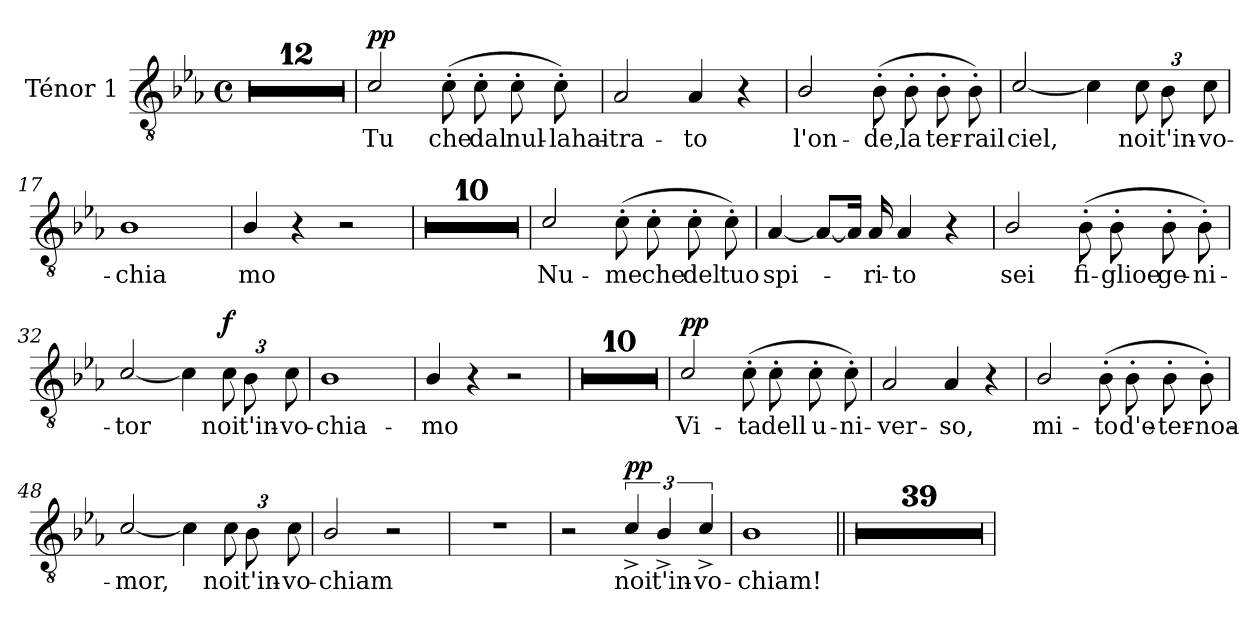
**kern	**text	**dynam
*part1	*part1	*part1
*staff1	*staff1	*staff1
*I"Ténor 1	*	*
*I'T1	*	*
*clefGv2	*	*
*k[b-e-a-]	*	*
*M4/4	*	*
*met(c)	*	*
=1	=1	=1
1r	.	.
=2	=2	=2
1r	.	.
=3	=3	=3
1r	.	.
=4	=4	=4
1r	.	.
!!LO:LB:g=z
=5	=5	=5
1r	.	.
=6	=6	=6
1r	.	.
=7	=7	=7
1r	.	.
=8	=8	=8
1r	.	.
!!LO:LB:g=z
=9	=9	=9
1r	.	.
=10	=10	=10
1r	.	.
=11	=11	=11
1r	.	.
=12	=12	=12
1r	.	.
!!LO:PB:g=z
=13	=13	=13
!	!LO:LY:b:color=#0055FF	!LO:DY:a
2c/	Tu	pp
!	!LO:LY:b:color=#0055FF	!
(>8c'\	che	.
!	!LO:LY:b:color=#0055FF	!
8c'\	dal	.
!	!LO:LY:b:color=#0055FF	!
8c'\	nul-	.
!	!LO:LY:b:color=#0055FF	!
8c'\)	-lahai-	.
=14	=14	=14
!	!LO:LY:b:color=#0055FF	!
2A-/	-tra-	.
!	!LO:LY:b:color=#0055FF	!
4A-/	-to	.
4r	.	.
=15	=15	=15
!	!LO:LY:b:color=#0055FF	!
2B-/	l'on-	.
!	!LO:LY:b:color=#0055FF	!
(>8B-'\	-de,	.
!	!LO:LY:b:color=#0055FF	!
8B-'\	la	.
!	!LO:LY:b:color=#0055FF	!
8B-'\	ter-	.
!	!LO:LY:b:color=#0055FF	!
8B-'\)	-rail	.
=16	=16	=16
!	!LO:LY:b:color=#0055FF	!
[2c/	ciel,	.
4c\]	.	.
*Xbrackettup	*	*
!	!LO:LY:b:color=#0055FF	!
12c\	noi	.
!	!LO:LY:b:color=#0055FF	!
12B-\	t'in-	.
!	!LO:LY:b:color=#0055FF	!
12c\	-vo-	.
=17	=17	=17
!	!LO:LY:b:color=#0055FF	!
1B-	-chia	.
!!LO:LB:g=z
=18	=18	=18
!	!LO:LY:b:color=#0055FF	!
4B-/	mo	.
4r	.	.
2r	.	.
=19	=19	=19
1r	.	.
=20	=20	=20
1r	.	.
=21	=21	=21
1r	.	.
!!LO:PB:g=z
=22	=22	=22
1r	.	.
=23	=23	=23
1r	.	.
=24	=24	=24
1r	.	.
!!LO:LB:g=z
=25	=25	=25
1r	.	.
=26	=26	=26
1r	.	.
=27	=27	=27
1r	.	.
=28	=28	=28
1r	.	.
!!LO:LB:g=z
=29	=29	=29
!	!LO:LY:b:color=#0055FF	!
2c/	Nu-	.
!	!LO:LY:b:color=#0055FF	!
(>8c'\	-me	.
!	!LO:LY:b:color=#0055FF	!
8c'\	che	.
!	!LO:LY:b:color=#0055FF	!
8c'\	del	.
!	!LO:LY:b:color=#0055FF	!
8c'\)	tuo	.
=30	=30	=30
!	!LO:LY:b:color=#0055FF	!
[4A-/	spi-	.
8A-/L_	.	.
16A-/Jk]	.	.
!	!LO:LY:b:color=#0055FF	!
16A-/	-ri-	.
!	!LO:LY:b:color=#0055FF	!
4A-/	-to	.
4r	.	.
=31	=31	=31
!	!LO:LY:b:color=#0055FF	!
2B-/	sei	.
!	!LO:LY:b:color=#0055FF	!
(>8B-'\	fi-	.
!	!LO:LY:b:color=#0055FF	!
8B-'\	-glioe	.
!	!LO:LY:b:color=#0055FF	!
8B-'\	ge-	.
!	!LO:LY:b:color=#0055FF	!
8B-'\)	-ni-	.
=32	=32	=32
!	!LO:LY:b:color=#0055FF	!
[2c/	-tor	.
4c\]	.	.
!	!LO:LY:b:color=#0055FF	!LO:DY:a
12c\	noi	f
!	!LO:LY:b:color=#0055FF	!
12B-\	t'in-	.
!	!LO:LY:b:color=#0055FF	!
12c\	-vo-	.
=33	=33	=33
!	!LO:LY:b:color=#0055FF	!
1B-	-chia-	.
!!LO:PB:g=z
=34	=34	=34
!	!LO:LY:b:color=#0055FF	!
4B-/	-mo	.
4r	.	.
2r	.	.
=35	=35	=35
1r	.	.
=36	=36	=36
1r	.	.
=37	=37	=37
1r	.	.
!!LO:LB:g=z
=38	=38	=38
1r	.	.
=39	=39	=39
1r	.	.
=40	=40	=40
1r	.	.
!!LO:LB:g=z
=41	=41	=41
1r	.	.
=42	=42	=42
1r	.	.
=43	=43	=43
1r	.	.
=44	=44	=44
1r	.	.
!!LO:PB:g=z
=45	=45	=45
!	!LO:LY:b:color=#0055FF	!LO:DY:a
2c/	Vi-	pp
!	!LO:LY:b:color=#0055FF	!
(>8c'\	-ta	.
!	!LO:LY:b:color=#0055FF	!
8c'\	dell	.
!	!LO:LY:b:color=#0055FF	!
8c'\	u-	.
!	!LO:LY:b:color=#0055FF	!
8c'\)	-ni-	.
=46	=46	=46
!	!LO:LY:b:color=#0055FF	!
2A-/	-ver-	.
!	!LO:LY:b:color=#0055FF	!
4A-/	-so,	.
4r	.	.
=47	=47	=47
!	!LO:LY:b:color=#0055FF	!
2B-/	mi-	.
!	!LO:LY:b:color=#0055FF	!
(>8B-'\	-to	.
!	!LO:LY:b:color=#0055FF	!
8B-'\	d'e-	.
!	!LO:LY:b:color=#0055FF	!
8B-'\	-ter-	.
!	!LO:LY:b:color=#0055FF	!
8B-'\)	-noa-	.
=48	=48	=48
!	!LO:LY:b:color=#0055FF	!
[2c/	-mor,	.
4c\]	.	.
!	!LO:LY:b:color=#0055FF	!
12c\	noi	.
!	!LO:LY:b:color=#0055FF	!
12B-\	t'in-	.
!	!LO:LY:b:color=#0055FF	!
12c\	-vo-	.
!!LO:LB:g=z
=49	=49	=49
!	!LO:LY:b:color=#0055FF	!
2B-/	-chiam	.
2r	.	.
=50	=50	=50
1r	.	.
=51	=51	=51
2r	.	.
*brackettup	*	*
!	!LO:LY:b:color=#0055FF	!LO:DY:a
6c^/	noi	pp
!	!LO:LY:b:color=#0055FF	!
6B-^/	t'in-	.
!	!LO:LY:b:color=#0055FF	!
6c^/	-vo-	.
=52	=52	=52
!	!LO:LY:b:color=#0055FF	!
1B-	-chiam!	.
!!LO:PB:g=z
=53||	=53||	=53||
1r	.	.
=54	=54	=54
1r	.	.
=55	=55	=55
1r	.	.
=56	=56	=56
1r	.	.
!!LO:LB:g=z
=57	=57	=57
1r	.	.
=58	=58	=58
1r	.	.
=59	=59	=59
1r	.	.
=60	=60	=60
1r	.	.
!!LO:LB:g=z
=61	=61	=61
1r	.	.
=62	=62	=62
1r	.	.
=63	=63	=63
1r	.	.
!!LO:LB:g=z
=64	=64	=64
1r	.	.
=65	=65	=65
1r	.	.
=66	=66	=66
1r	.	.
=67	=67	=67
1r	.	.
!!LO:LB:g=z
=68	=68	=68
1r	.	.
=69	=69	=69
1r	.	.
=70	=70	=70
1r	.	.
=71	=71	=71
1r	.	.
=72	=72	=72
1r	.	.
!!LO:PB:g=z
=73	=73	=73
1r	.	.
=74	=74	=74
1r	.	.
=75	=75	=75
1r	.	.
=76	=76	=76
1r	.	.
!!LO:LB:g=z
=77	=77	=77
1r	.	.
=78	=78	=78
1r	.	.
=79	=79	=79
1r	.	.
!!LO:LB:g=z
=80	=80	=80
1r	.	.
=81	=81	=81
1r	.	.
=82	=82	=82
1r	.	.
=83	=83	=83
1r	.	.
!!LO:LB:g=z
=84	=84	=84
1r	.	.
=85	=85	=85
1r	.	.
=86	=86	=86
1r	.	.
!!LO:LB:g=z
=87	=87	=87
1r	.	.
=88	=88	=88
1r	.	.
=89	=89	=89
1r	.	.
!!LO:LB:g=z
=90	=90	=90
1r	.	.
=91	=91	=91
1r	.	.
=	=	=
*-	*-	*-
